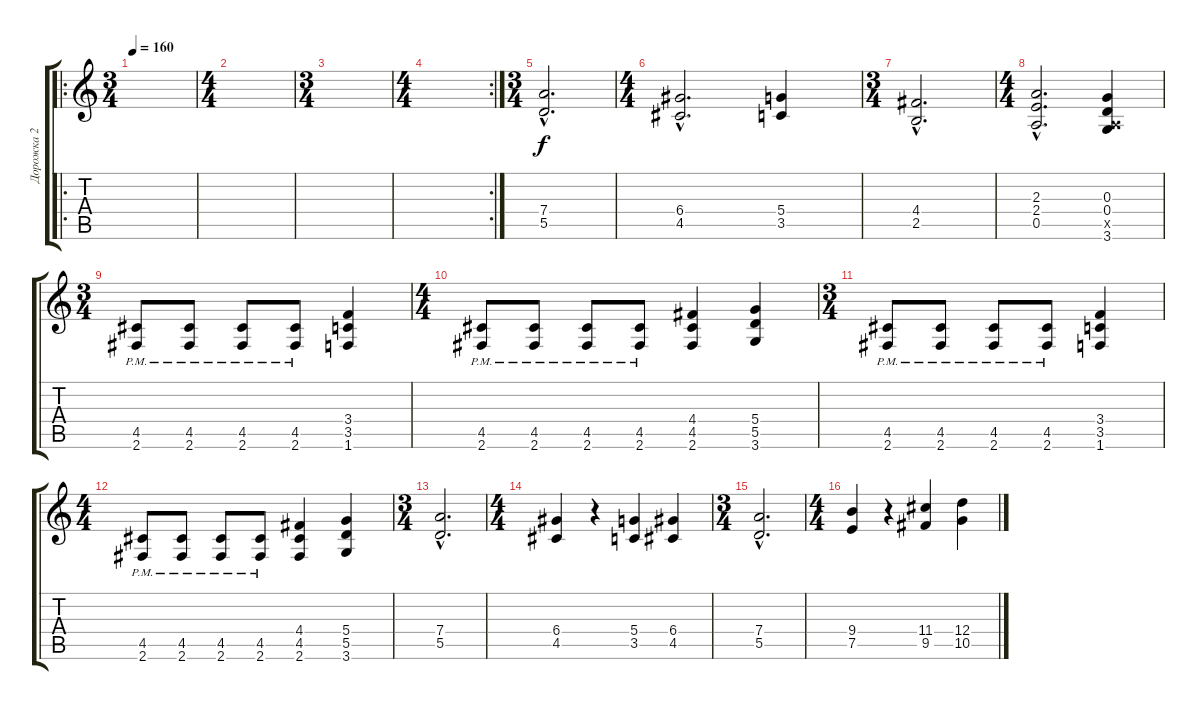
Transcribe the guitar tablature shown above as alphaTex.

\track ("Дорожка 2" "Дорожка 2") {instrument overdrivenguitar}
\staff {score tabs}
\tuning (E4 B3 G3 D3 A2 E2) {hide}
\ro
\ts (3 4)
\tempo 160
\clef g2
\ks c
|
\ts (4 4)
|
\ts (3 4)
|
\rc 2
\ts (4 4)
|
\ts (3 4)
(7.4{hac} 5.5{hac}).2{d} |
\ts (4 4)
(6.4{hac} 4.5{hac}).2{d} (5.4 3.5).4 |
\ts (3 4)
(4.4{hac} 2.5{hac}).2{d} |
\ts (4 4)
(2.3{hac} 2.4{hac} 0.5{hac}).2{d} (0.3 0.4 0.5{x} 3.6).4 |
\ts (3 4)
(4.5{pm} 2.6).8 (4.5{pm} 2.6).8 (4.5{pm} 2.6).8 (4.5{pm} 2.6).8 (3.4 3.5 1.6).4 |
\ts (4 4)
(4.5{pm} 2.6).8 (4.5{pm} 2.6).8 (4.5{pm} 2.6).8 (4.5{pm} 2.6).8 (4.4 4.5 2.6).4 (5.4 5.5 3.6).4 |
\ts (3 4)
(4.5{pm} 2.6).8 (4.5{pm} 2.6).8 (4.5{pm} 2.6).8 (4.5{pm} 2.6).8 (3.4 3.5 1.6).4 |
\ts (4 4)
(4.5{pm} 2.6).8 (4.5{pm} 2.6).8 (4.5{pm} 2.6).8 (4.5{pm} 2.6).8 (4.4 4.5 2.6).4 (5.4 5.5 3.6).4 |
\ts (3 4)
(7.4{hac} 5.5{hac}).2{d} |
\ts (4 4)
(6.4 4.5).4 r.4 (5.4 3.5).4 (6.4 4.5).4 |
\ts (3 4)
(7.4{hac} 5.5{hac}).2{d} |
\ts (4 4)
(9.4 7.5).4 r.4 (11.4 9.5).4 (12.4 10.5).4
